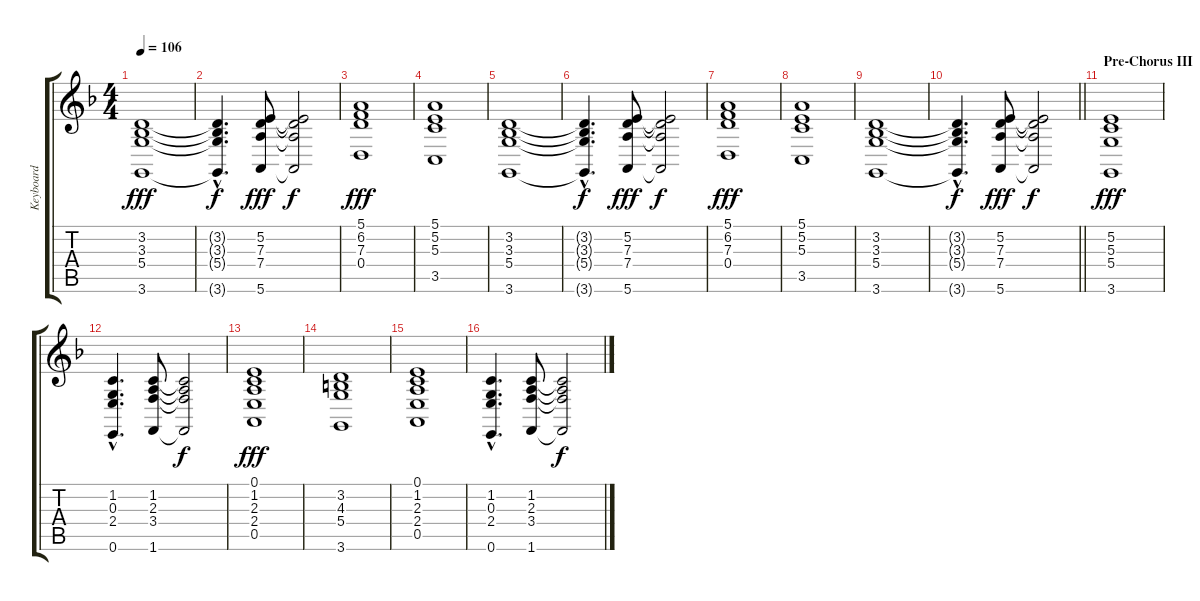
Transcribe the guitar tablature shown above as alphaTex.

\track ("Keyboard" "Keyboard") {instrument synthstrings2}
\staff {score tabs}
\tuning (E4 B3 G3 D3 A2 E2) {hide}
\ts (4 4)
\tempo 106
\clef g2
\ks f
(3.2 3.3 5.4 3.6).1{dy fff} |
(3.2{hac t} 3.3{hac t} 5.4{hac t} 3.6{hac t}).4{d dy f} (5.2 7.3 7.4 5.6).8{dy fff} (5.2{t} 7.3{t} 7.4{t} 5.6{t}).2{dy f} |
(5.1 6.2 7.3 0.4).1{dy fff} |
(5.1 5.2 5.3 3.5).1 |
(3.2 3.3 5.4 3.6).1 |
(3.2{hac t} 3.3{hac t} 5.4{hac t} 3.6{hac t}).4{d dy f} (5.2 7.3 7.4 5.6).8{dy fff} (5.2{t} 7.3{t} 7.4{t} 5.6{t}).2{dy f} |
(5.1 6.2 7.3 0.4).1{dy fff} |
(5.1 5.2 5.3 3.5).1 |
(3.2 3.3 5.4 3.6).1 |
\barLineRight lightlight
(3.2{hac t} 3.3{hac t} 5.4{hac t} 3.6{hac t}).4{d dy f} (5.2 7.3 7.4 5.6).8{dy fff} (5.2{t} 7.3{t} 7.4{t} 5.6{t}).2{dy f} |
\section ("" "Pre-Chorus III")
(5.2 5.3 5.4 3.6).1{dy fff} |
(1.2{hac} 0.3{hac} 2.4{hac} 0.6{hac}).4{d} (1.2 2.3 3.4 1.6).8 (1.2{t} 2.3{t} 3.4{t} 1.6{t}).2{dy f} |
(0.1 1.2 2.3 2.4 0.5).1{dy fff} |
(3.2 4.3 5.4 3.6).1 |
(0.1 1.2 2.3 2.4 0.5).1 |
(1.2{hac} 0.3{hac} 2.4{hac} 0.6{hac}).4{d} (1.2 2.3 3.4 1.6).8 (1.2{t} 2.3{t} 3.4{t} 1.6{t}).2{dy f}
